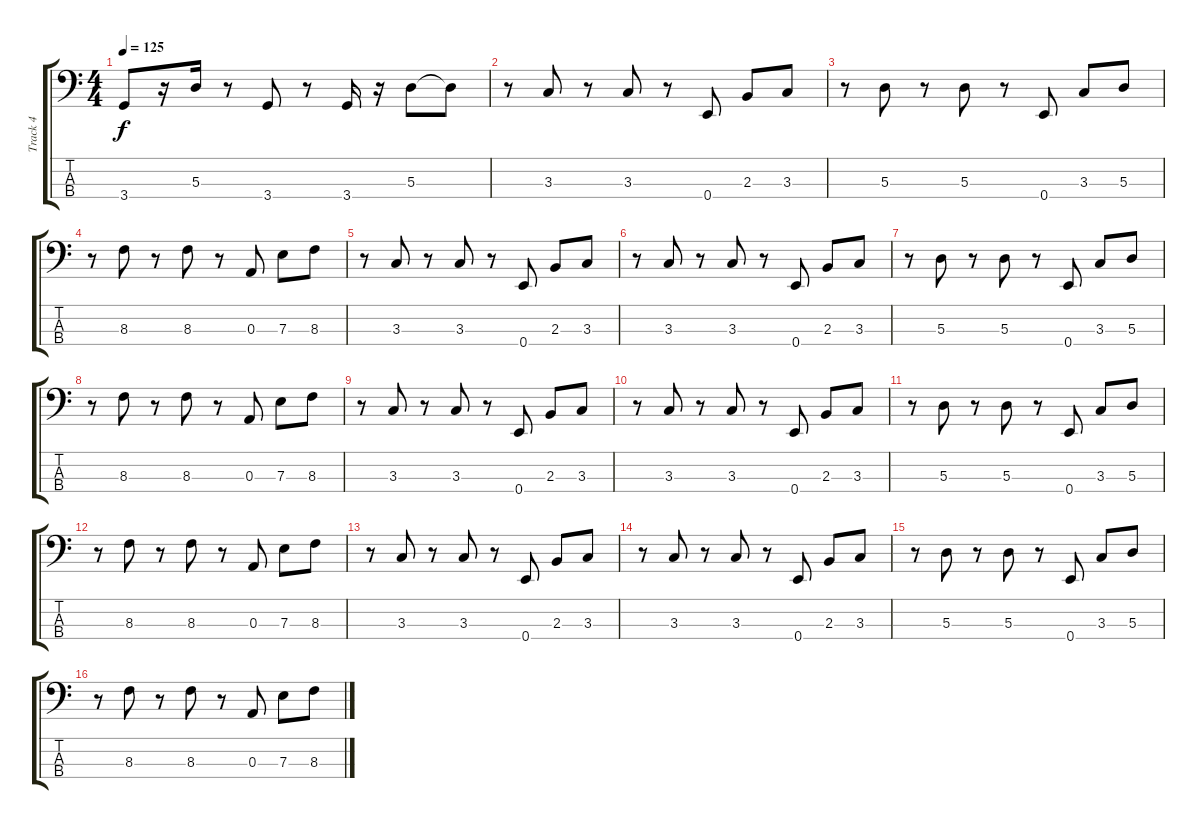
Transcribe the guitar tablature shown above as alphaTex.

\track ("Track 4" "Track 4") {instrument slapbass2}
\staff {score tabs}
\tuning (G2 D2 A1 E1) {hide}
\ts (4 4)
\tempo 125
\clef f4
\ks c
3.4.8{dy f} r.16 5.3.16 r.8 3.4.8 r.8 3.4.16 r.16 5.3.8 5.3{t}.8 |
r.8 3.3.8 r.8 3.3.8 r.8 0.4.8 2.3.8 3.3.8 |
r.8 5.3.8 r.8 5.3.8 r.8 0.4.8 3.3.8 5.3.8 |
r.8 8.3.8 r.8 8.3.8 r.8 0.3.8 7.3.8 8.3.8 |
r.8 3.3.8 r.8 3.3.8 r.8 0.4.8 2.3.8 3.3.8 |
r.8 3.3.8 r.8 3.3.8 r.8 0.4.8 2.3.8 3.3.8 |
r.8 5.3.8 r.8 5.3.8 r.8 0.4.8 3.3.8 5.3.8 |
r.8 8.3.8 r.8 8.3.8 r.8 0.3.8 7.3.8 8.3.8 |
r.8 3.3.8 r.8 3.3.8 r.8 0.4.8 2.3.8 3.3.8 |
r.8 3.3.8 r.8 3.3.8 r.8 0.4.8 2.3.8 3.3.8 |
r.8 5.3.8 r.8 5.3.8 r.8 0.4.8 3.3.8 5.3.8 |
r.8 8.3.8 r.8 8.3.8 r.8 0.3.8 7.3.8 8.3.8 |
r.8 3.3.8 r.8 3.3.8 r.8 0.4.8 2.3.8 3.3.8 |
r.8 3.3.8 r.8 3.3.8 r.8 0.4.8 2.3.8 3.3.8 |
r.8 5.3.8 r.8 5.3.8 r.8 0.4.8 3.3.8 5.3.8 |
r.8 8.3.8 r.8 8.3.8 r.8 0.3.8 7.3.8 8.3.8
